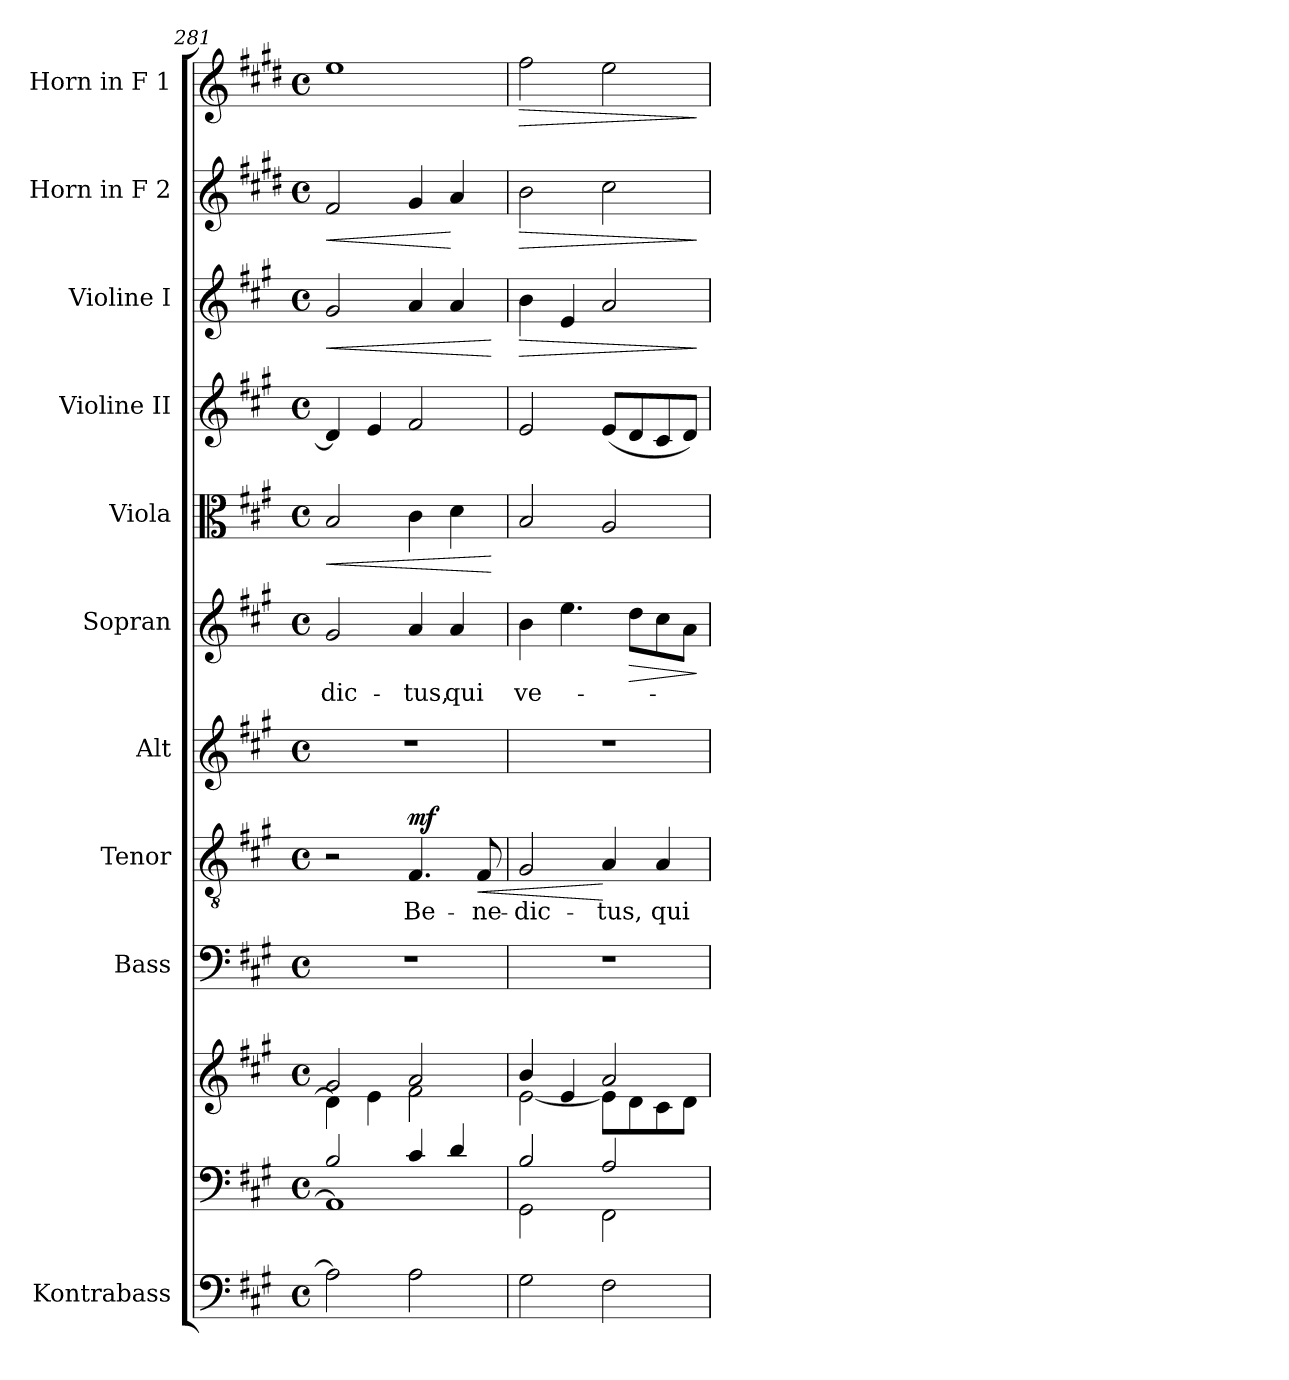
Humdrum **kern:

**kern	**kern	**kern	**kern	**kern	**text	**dynam	**kern	**kern	**text	**dynam	**kern	**dynam	**kern	**kern	**dynam	**kern	**dynam	**kern	**dynam
*part11	*part10	*part10	*part9	*part8	*part8	*part8	*part7	*part6	*part6	*part6	*part5	*part5	*part4	*part3	*part3	*part2	*part2	*part1	*part1
*staff12	*staff11	*staff10	*staff9	*staff8	*staff8	*staff8	*staff7	*staff6	*staff6	*staff6	*staff5	*staff5	*staff4	*staff3	*staff3	*staff2	*staff2	*staff1	*staff1
*I"Kontrabass	*	*	*I"Bass	*I"Tenor	*	*	*I"Alt	*I"Sopran	*	*	*I"Viola	*	*I"Violine II	*I"Violine I	*	*I"Horn in F 2	*	*I"Horn in F 1	*
*I'Kb.	*	*	*I'B.	*I'T.	*	*	*I'A.	*I'S.	*	*	*I'Vla.	*	*I'Vl. II	*I'Vl. I	*	*	*	*	*
*clefF4	*clefF4	*clefG2	*clefF4	*clefGv2	*	*	*clefG2	*clefG2	*	*	*clefC3	*	*clefG2	*clefG2	*	*clefG2	*	*clefG2	*
*ITrd7c12	*	*	*	*	*	*	*	*	*	*	*	*	*	*	*	*ITrd4c7	*	*ITrd4c7	*
*k[f#c#g#]	*k[f#c#g#]	*k[f#c#g#]	*k[f#c#g#]	*k[f#c#g#]	*	*	*k[f#c#g#]	*k[f#c#g#]	*	*	*k[f#c#g#]	*	*k[f#c#g#]	*k[f#c#g#]	*	*k[f#c#g#]	*	*k[f#c#g#]	*
*A:	*A:	*A:	*A:	*A:	*	*	*A:	*A:	*	*	*A:	*	*A:	*A:	*	*A:	*	*A:	*
*M4/4	*M4/4	*M4/4	*M4/4	*M4/4	*	*	*M4/4	*M4/4	*	*	*M4/4	*	*M4/4	*M4/4	*	*M4/4	*	*M4/4	*
*met(c)	*met(c)	*met(c)	*met(c)	*met(c)	*	*	*met(c)	*met(c)	*	*	*met(c)	*	*met(c)	*met(c)	*	*met(c)	*	*met(c)	*
=281	=281	=281	=281	=281	=281	=281	=281	=281	=281	=281	=281	=281	=281	=281	=281	=281	=281	=281	=281
*	*^	*^	*	*	*	*	*	*	*	*	*	*	*	*	*	*	*	*	*
!	!	!	!	!	!	!	!	!	!	!	!LO:LY:b	!	!	!LO:HP:b	!	!	!LO:HP:b	!	!LO:HP:b	!	!
2AA\]	2B/	1AA]	2g#/	4d\]	1r	2r	.	.	1r	2g#/	-dic-	.	2B/	<	4d/]	2g#/	<	2B/	<	1a	.
.	.	.	.	4e\	.	.	.	.	.	.	.	.	.	.	4e/	.	.	.	.	.	.
!	!	!	!	!	!	!	!LO:LY:b	!LO:DY:a	!	!	!LO:LY:b	!	!	!	!	!	!	!	!	!	!
2AA\	4c#/	.	2a/	2f#\	.	4.F#/	Be-	mf	.	4a/	-tus,	.	4c#\	.	2f#/	4a/	.	4c#/	.	.	.
!	!	!	!	!	!	!	!	!	!	!	!LO:LY:b	!	!	!	!	!	!	!	!	!	!
.	4d/	.	.	.	.	.	.	.	.	4a/	qui	.	4d\	.	.	4a/	.	4d/	[	.	.
!	!	!	!	!	!	!	!LO:LY:b	!LO:HP:b	!	!	!	!	!	!	!	!	!	!	!	!	!
.	.	.	.	.	.	8F#/	-ne-	<	.	.	.	.	.	.	.	.	.	.	.	.	.
*	*v	*v	*	*	*	*	*	*	*	*	*	*	*	*	*	*	*	*	*	*	*
*	*	*v	*v	*	*	*	*	*	*	*	*	*	*	*	*	*	*	*	*	*
.	.	.	.	.	.	.	.	.	.	.	.	[	.	.	[	.	.	.	.
!!LO:PB:g=z
=282	=282	=282	=282	=282	=282	=282	=282	=282	=282	=282	=282	=282	=282	=282	=282	=282	=282	=282	=282
*	*^	*^	*	*	*	*	*	*	*	*	*	*	*	*	*	*	*	*	*
!	!	!	!	!	!	!	!LO:LY:b	!	!	!	!LO:LY:b	!	!	!	!	!	!LO:HP:b	!	!LO:HP:b	!	!LO:HP:b
2GG#\	2B/	2GG#\	4b/	[<2e\	1r	2G#/	-dic-	.	1r	4b\	ve-	.	2B/	.	2e/	4b\	>	2e\	>	2b\	>
.	.	.	4e/	.	.	.	.	.	.	4.ee\	.	.	.	.	.	4e/	.	.	.	.	.
!	!	!	!	!	!	!	!LO:LY:b	!	!	!	!	!	!	!	!	!	!	!	!	!	!
2FF#\	2A/	2FF#\	2a/	8e\L]	.	4A/	-tus,	[	.	.	.	.	2A/	.	(<8e/L	2a/	.	2f#\	.	2a\	.
!	!	!	!	!	!	!	!	!	!	!	!	!LO:HP:b	!	!	!	!	!	!	!	!	!
.	.	.	.	8d\	.	.	.	.	.	8dd\L	.	>	.	.	8d/	.	.	.	.	.	.
!	!	!	!	!	!	!	!LO:LY:b	!	!	!	!	!	!	!	!	!	!	!	!	!	!
.	.	.	.	8c#\	.	4A/	qui	.	.	8cc#\	.	.	.	.	8c#/	.	.	.	.	.	.
.	.	.	.	8d\J	.	.	.	.	.	8a\J	.	.	.	.	8d/J)	.	.	.	.	.	.
*	*v	*v	*	*	*	*	*	*	*	*	*	*	*	*	*	*	*	*	*	*	*
*	*	*v	*v	*	*	*	*	*	*	*	*	*	*	*	*	*	*	*	*	*
.	.	.	.	.	.	.	.	.	.	]	.	.	.	.	]	.	]	.	]
=	=	=	=	=	=	=	=	=	=	=	=	=	=	=	=	=	=	=	=
*-	*-	*-	*-	*-	*-	*-	*-	*-	*-	*-	*-	*-	*-	*-	*-	*-	*-	*-	*-
